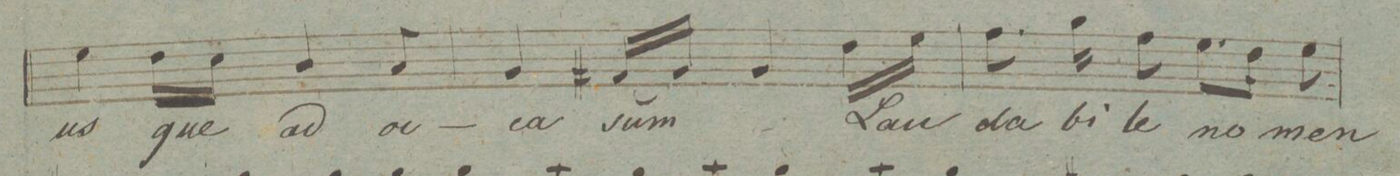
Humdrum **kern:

**kern	**text	**dynam
*I"Canto.	*	*
*clefC1	*	*
*k[f#c#g#]	*	*
*M6/8	*	*
4cc#\	us-	.
16b\LL	-que	.
16a\JJ	.	.
4g#/	ad	.
8f#/	oc-	.
=12	=12	=12
4e/	-ca-	.
(16d#X/LL	-sum	.
16e/JJ)	.	.
4e/	.	.
16b\LL	Lau-	.
16cc#\JJ	.	.
=13	=13	=13
8.dd\	-da-	.
16ee\	-bi-	.
8dd\	-le	.
8.cc#\L	no-	.
16b\Jk	.	.
8cc#\	-men	.
=14	=14	=14
*-	*-	*-
